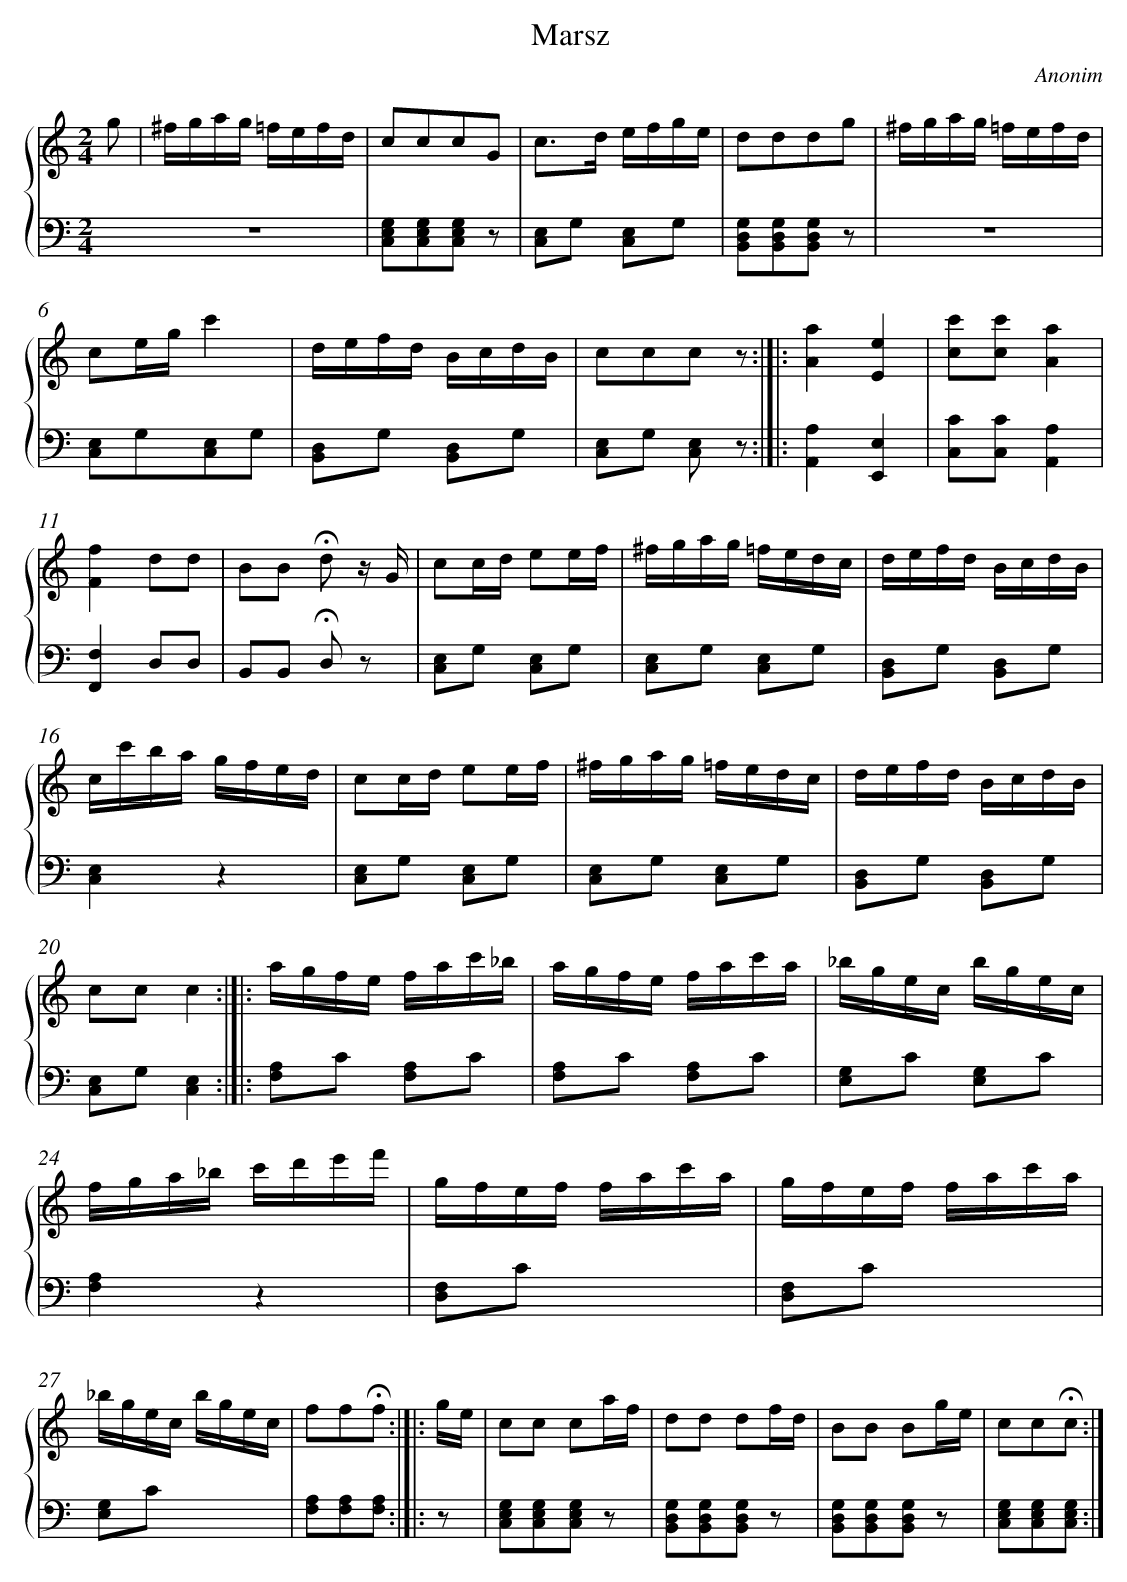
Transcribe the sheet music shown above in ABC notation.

X:1
T: Marsz
C: Anonim
L: 1/8
M: 2/4
%%staves {1 2}
V: 1 clef=treble
V: 2 clef=bass
K: C
[V:1] g [I:setbarnb 1]|
[V:2] x [|]
[V:1] ^f/g/a/g/ =f/e/f/d/ |
[V:2] z4 |
[V:1] cccG |
[V:2] [G,E,C,][G,E,C,][G,E,C,] z |
[V:1] c>d e/f/g/e/ |
[V:2] [E,C,]G, [E,C,]G, |
[V:1] dddg |
[V:2] [G,D,B,,][G,D,B,,][G,D,B,,] z |
[V:1] ^f/g/a/g/ =f/e/f/d/ |
[V:2] z4 |
[V:1] ce/g/c'2 |
[V:2] [E,C,]G,[E,C,]G, |
[V:1] d/e/f/d/ B/c/d/B/ |
[V:2] [D,B,,]G, [D,B,,]G, |
[V:1] ccc z :|]|:
[V:2] [E,C,]G, [E,C,] z :|]|:
[V:1] [a2A2][e2E2] |
[V:2] [A,2A,,2][E,2E,,2] |
[V:1] [c'c][c'c][a2A2] |
[V:2] [CC,][CC,][A,2A,,2] |
[V:1] [f2F2]dd |
[V:2] [F,2F,,2]D,D, |
[V:1] BB !fermata!d z/ G/ |
[V:2] B,,B,, !fermata!D, z |
[V:1] cc/d/ ee/f/ |
[V:2] [E,C,]G, [E,C,]G, |
[V:1] ^f/g/a/g/ =f/e/d/c/ |
[V:2] [E,C,]G, [E,C,]G, |
[V:1] d/e/f/d/ B/c/d/B/ |
[V:2] [D,B,,]G, [D,B,,]G, |
[V:1] c/c'/b/a/ g/f/e/d/ |
[V:2] [E,2C,2]z2 |
[V:1] cc/d/ ee/f/ |
[V:2] [E,C,]G, [E,C,]G, |
[V:1] ^f/g/a/g/ =f/e/d/c/ |
[V:2] [E,C,]G, [E,C,]G, |
[V:1] d/e/f/d/ B/c/d/B/ |
[V:2] [D,B,,]G, [D,B,,]G, |
[V:1] ccc2 :|]|:
[V:2] [E,C,]G,[E,2C,2] :|]|:
[V:1] a/g/f/e/ f/a/c'/_b/ |
[V:2] [A,F,]C [A,F,]C |
[V:1] a/g/f/e/ f/a/c'/a/ |
[V:2] [A,F,]C [A,F,]C |
[V:1] _b/g/e/c/ b/g/e/c/ |
[V:2] [G,E,]C [G,E,]C |
[V:1] f/g/a/_b/ c'/d'/e'/f'/ |
[V:2] [A,2F,2]z2 |
[V:1] g/f/e/f/ f/a/c'/a/ |
[V:2] [F,D,]Cx2 |
[V:1] g/f/e/f/ f/a/c'/a/ |
[V:2] [F,D,]Cx2 |
[V:1] _b/g/e/c/ b/g/e/c/ |
[V:2] [G,E,]Cx2 |
[V:1] ff!fermata!f [I:setbarnb 28]:|]|:
[V:2] [A,F,][A,F,][A,F,] :|]|:
[V:1] g/e/ |
[V:2] z |
[V:1] cc ca/f/ |
[V:2] [G,E,C,][G,E,C,][G,E,C,] z |
[V:1] dd df/d/ |
[V:2] [G,D,B,,][G,D,B,,][G,D,B,,] z |
[V:1] BB Bg/e/ |
[V:2] [G,D,B,,][G,D,B,,][G,D,B,,] z |
[V:1] cc!fermata!c :|]
[V:2] [G,E,C,][G,E,C,][G,E,C,] :|]
